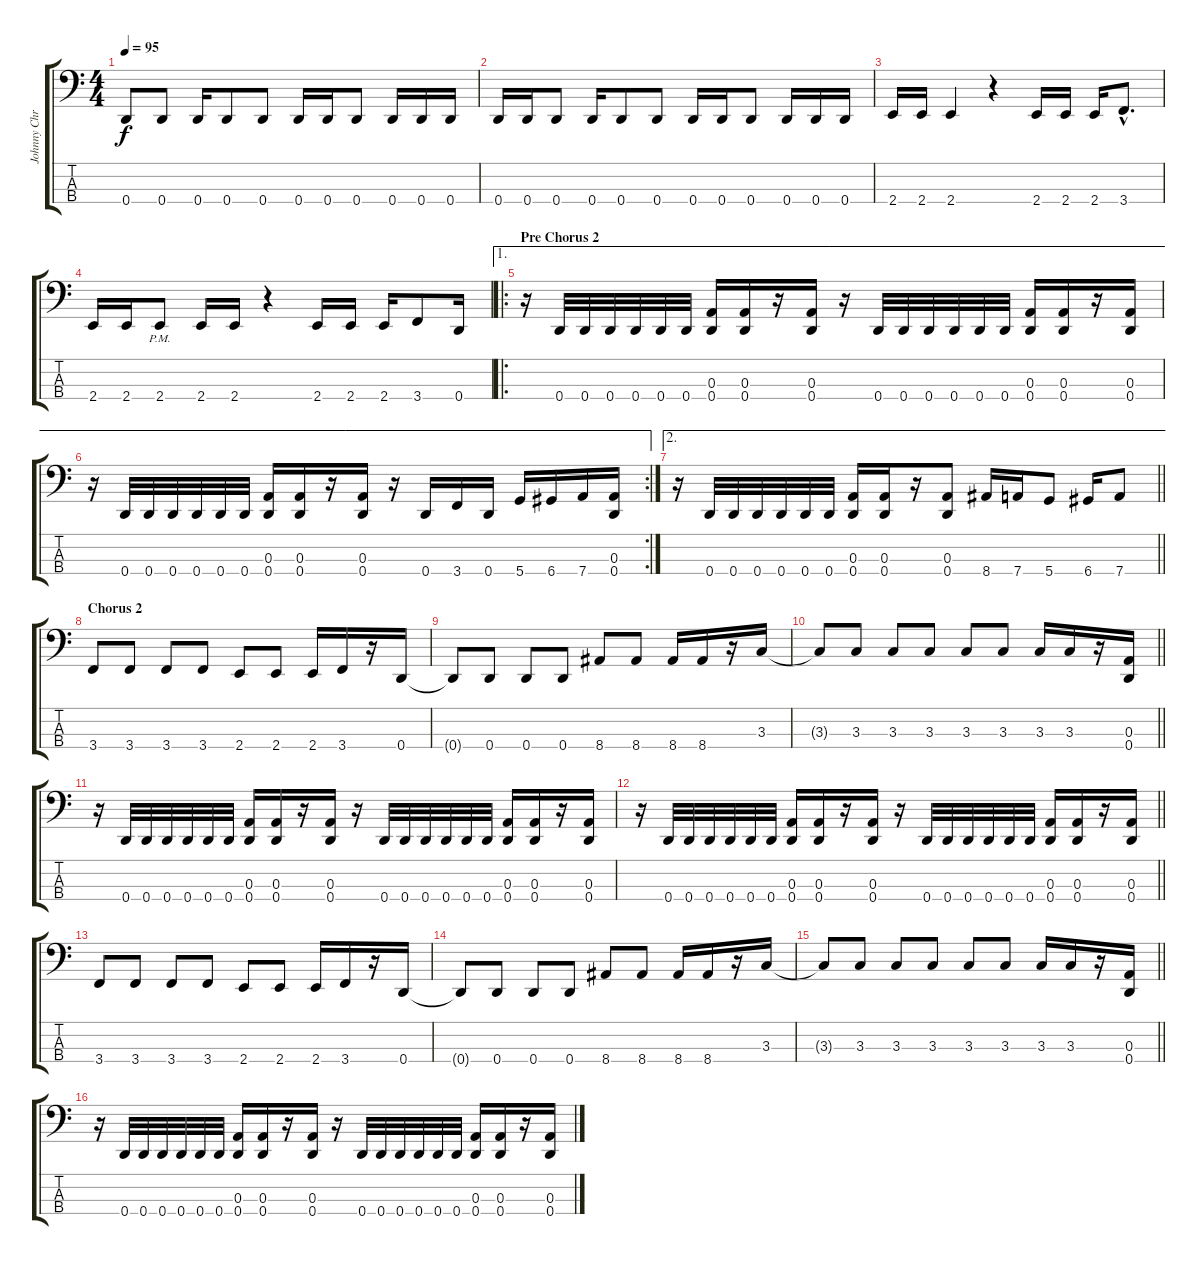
\track ("Johnny Christ" "Johnny Chr") {instrument electricbasspick}
\staff {score tabs}
\tuning (G2 D2 A1 D1) {hide}
\ts (4 4)
\tempo 95
\clef f4
\ks c
0.4.8{dy f} 0.4.8 0.4.16 0.4.8 0.4.8 0.4.16 0.4.16 0.4.8 0.4.16 0.4.16 0.4.16 |
0.4.16 0.4.16 0.4.8 0.4.16 0.4.8 0.4.8 0.4.16 0.4.16 0.4.8 0.4.16 0.4.16 0.4.16 |
2.4.16 2.4.16 2.4.4 r.4 2.4.16 2.4.16 2.4.16 3.4{hac}.8{d} |
2.4.16 2.4.16 2.4{pm}.8 2.4.16 2.4.16 r.4 2.4.16 2.4.16 2.4.16 3.4.8 0.4.16 |
\ae 1
\ro
\section ("" "Pre Chorus 2")
r.16 0.4.32 0.4.32 0.4.32 0.4.32 0.4.32 0.4.32 (0.3 0.4).16 (0.3 0.4).16 r.16 (0.3 0.4).16 r.16 0.4.32 0.4.32 0.4.32 0.4.32 0.4.32 0.4.32 (0.3 0.4).16 (0.3 0.4).16 r.16 (0.3 0.4).16 |
\ae 1
\rc 2
r.16 0.4.32 0.4.32 0.4.32 0.4.32 0.4.32 0.4.32 (0.3 0.4).16 (0.3 0.4).16 r.16 (0.3 0.4).16 r.16 0.4.16 3.4.16 0.4.16 5.4.16 6.4.16 7.4.16 (0.3 0.4).16 |
\ae 2
\barLineRight lightlight
r.16 0.4.32 0.4.32 0.4.32 0.4.32 0.4.32 0.4.32 (0.3 0.4).16 (0.3 0.4).16 r.16 (0.3 0.4).8 8.4.16 7.4.16 5.4.8 6.4.16 7.4.8 |
\section ("" "Chorus 2")
3.4.8 3.4.8 3.4.8 3.4.8 2.4.8 2.4.8 2.4.16 3.4.16 r.16 0.4.16 |
0.4{t}.8 0.4.8 0.4.8 0.4.8 8.4.8 8.4.8 8.4.16 8.4.16 r.16 3.3.16 |
\barLineRight lightlight
3.3{t}.8 3.3.8 3.3.8 3.3.8 3.3.8 3.3.8 3.3.16 3.3.16 r.16 (0.3 0.4).16 |
r.16 0.4.32 0.4.32 0.4.32 0.4.32 0.4.32 0.4.32 (0.3 0.4).16 (0.3 0.4).16 r.16 (0.3 0.4).16 r.16 0.4.32 0.4.32 0.4.32 0.4.32 0.4.32 0.4.32 (0.3 0.4).16 (0.3 0.4).16 r.16 (0.3 0.4).16 |
\barLineRight lightlight
r.16 0.4.32 0.4.32 0.4.32 0.4.32 0.4.32 0.4.32 (0.3 0.4).16 (0.3 0.4).16 r.16 (0.3 0.4).16 r.16 0.4.32 0.4.32 0.4.32 0.4.32 0.4.32 0.4.32 (0.3 0.4).16 (0.3 0.4).16 r.16 (0.3 0.4).16 |
3.4.8 3.4.8 3.4.8 3.4.8 2.4.8 2.4.8 2.4.16 3.4.16 r.16 0.4.16 |
0.4{t}.8 0.4.8 0.4.8 0.4.8 8.4.8 8.4.8 8.4.16 8.4.16 r.16 3.3.16 |
\barLineRight lightlight
3.3{t}.8 3.3.8 3.3.8 3.3.8 3.3.8 3.3.8 3.3.16 3.3.16 r.16 (0.3 0.4).16 |
r.16 0.4.32 0.4.32 0.4.32 0.4.32 0.4.32 0.4.32 (0.3 0.4).16 (0.3 0.4).16 r.16 (0.3 0.4).16 r.16 0.4.32 0.4.32 0.4.32 0.4.32 0.4.32 0.4.32 (0.3 0.4).16 (0.3 0.4).16 r.16 (0.3 0.4).16
